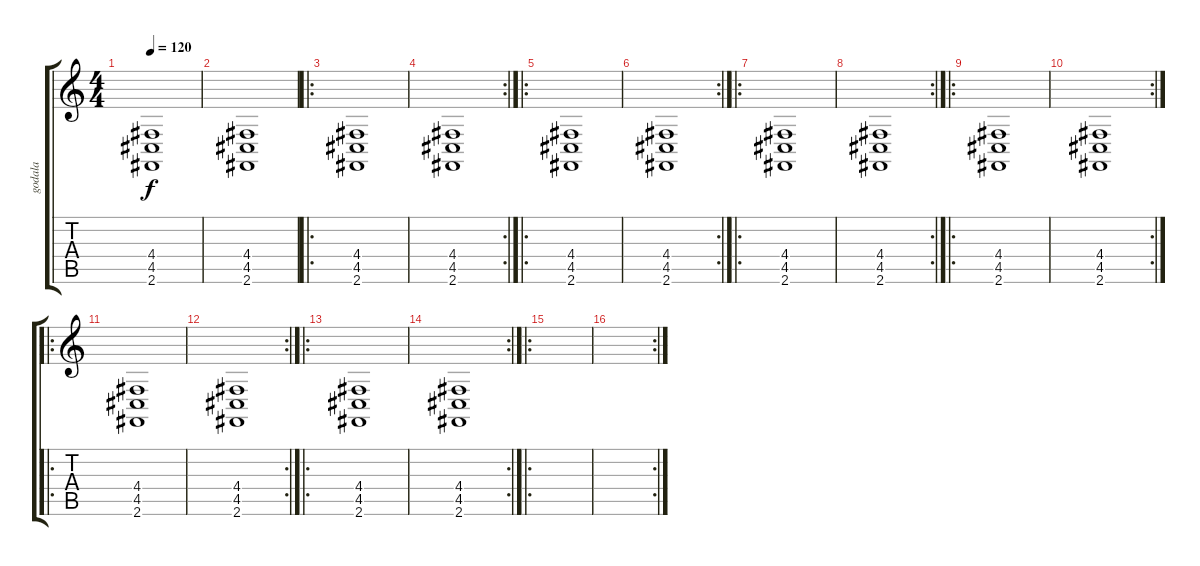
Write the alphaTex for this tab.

\track ("godala" "godala") {instrument stringensemble2}
\staff {score tabs}
\tuning (E4 B3 G3 D3 A2 E2) {hide}
\ts (4 4)
\tempo 120
\clef g2
\ks c
(4.4 4.5 2.6).1{dy f instrument stringensemble2} |
(4.4 4.5 2.6).1 |
\ro
(4.4 4.5 2.6).1 |
\rc 2
(4.4 4.5 2.6).1 |
\ro
(4.4 4.5 2.6).1 |
\rc 2
(4.4 4.5 2.6).1 |
\ro
(4.4 4.5 2.6).1 |
\rc 2
(4.4 4.5 2.6).1 |
\ro
(4.4 4.5 2.6).1 |
\rc 2
(4.4 4.5 2.6).1 |
\ro
(4.4 4.5 2.6).1 |
\rc 2
(4.4 4.5 2.6).1 |
\ro
(4.4 4.5 2.6).1 |
\rc 2
(4.4 4.5 2.6).1 |
\ro
|
\rc 2
